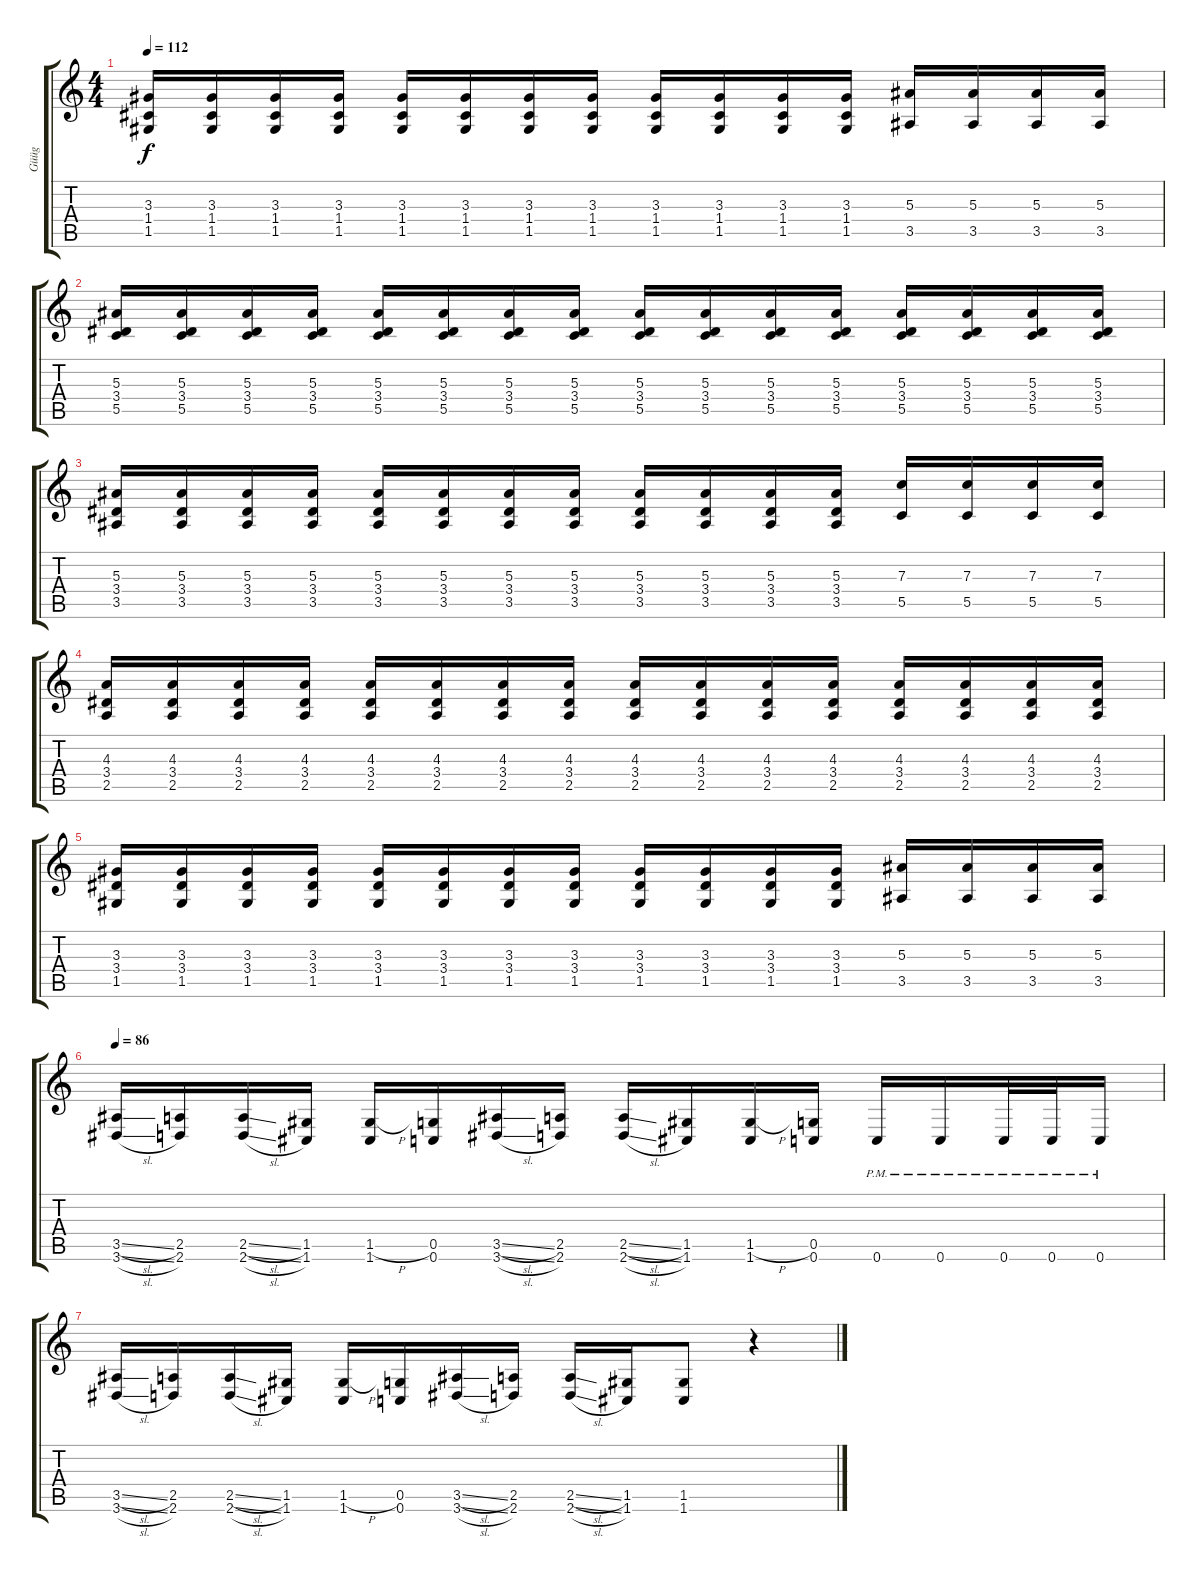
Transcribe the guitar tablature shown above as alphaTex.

\track ("Güüg" "Güüg") {instrument distortionguitar}
\staff {score tabs}
\tuning (D4 A3 F3 C3 G2 C2) {hide}
\ts (4 4)
\tempo 112
\clef g2
\ks c
(3.3 1.4 1.5).16{dy f} (3.3 1.4 1.5).16 (3.3 1.4 1.5).16 (3.3 1.4 1.5).16 (3.3 1.4 1.5).16 (3.3 1.4 1.5).16 (3.3 1.4 1.5).16 (3.3 1.4 1.5).16 (3.3 1.4 1.5).16 (3.3 1.4 1.5).16 (3.3 1.4 1.5).16 (3.3 1.4 1.5).16 (5.3 3.5).16 (5.3 3.5).16 (5.3 3.5).16 (5.3 3.5).16 |
(5.3 3.4 5.5).16 (5.3 3.4 5.5).16 (5.3 3.4 5.5).16 (5.3 3.4 5.5).16 (5.3 3.4 5.5).16 (5.3 3.4 5.5).16 (5.3 3.4 5.5).16 (5.3 3.4 5.5).16 (5.3 3.4 5.5).16 (5.3 3.4 5.5).16 (5.3 3.4 5.5).16 (5.3 3.4 5.5).16 (5.3 3.4 5.5).16 (5.3 3.4 5.5).16 (5.3 3.4 5.5).16 (5.3 3.4 5.5).16 |
(5.3 3.4 3.5).16 (5.3 3.4 3.5).16 (5.3 3.4 3.5).16 (5.3 3.4 3.5).16 (5.3 3.4 3.5).16 (5.3 3.4 3.5).16 (5.3 3.4 3.5).16 (5.3 3.4 3.5).16 (5.3 3.4 3.5).16 (5.3 3.4 3.5).16 (5.3 3.4 3.5).16 (5.3 3.4 3.5).16 (7.3 5.5).16 (7.3 5.5).16 (7.3 5.5).16 (7.3 5.5).16 |
(4.3 3.4 2.5).16 (4.3 3.4 2.5).16 (4.3 3.4 2.5).16 (4.3 3.4 2.5).16 (4.3 3.4 2.5).16 (4.3 3.4 2.5).16 (4.3 3.4 2.5).16 (4.3 3.4 2.5).16 (4.3 3.4 2.5).16 (4.3 3.4 2.5).16 (4.3 3.4 2.5).16 (4.3 3.4 2.5).16 (4.3 3.4 2.5).16 (4.3 3.4 2.5).16 (4.3 3.4 2.5).16 (4.3 3.4 2.5).16 |
(3.3 3.4 1.5).16 (3.3 3.4 1.5).16 (3.3 3.4 1.5).16 (3.3 3.4 1.5).16 (3.3 3.4 1.5).16 (3.3 3.4 1.5).16 (3.3 3.4 1.5).16 (3.3 3.4 1.5).16 (3.3 3.4 1.5).16 (3.3 3.4 1.5).16 (3.3 3.4 1.5).16 (3.3 3.4 1.5).16 (5.3 3.5).16 (5.3 3.5).16 (5.3 3.5).16 (5.3 3.5).16 |
\tempo 86
(3.5{sl} 3.6{sl}).16 (2.5 2.6).16 (2.5{sl} 2.6{sl}).16 (1.5 1.6).16 (1.5{h} 1.6).16 (0.5 0.6).16 (3.5{sl} 3.6{sl}).16 (2.5 2.6).16 (2.5{sl} 2.6{sl}).16 (1.5 1.6).16 (1.5{h} 1.6).16 (0.5 0.6).16 0.6{pm}.16 0.6{pm}.16 0.6{pm}.32 0.6{pm}.32 0.6{pm}.16 |
(3.5{sl} 3.6{sl}).16 (2.5 2.6).16 (2.5{sl} 2.6{sl}).16 (1.5 1.6).16 (1.5{h} 1.6).16 (0.5 0.6).16 (3.5{sl} 3.6{sl}).16 (2.5 2.6).16 (2.5{sl} 2.6{sl}).16 (1.5 1.6).16 (1.5 1.6).8 r.4
